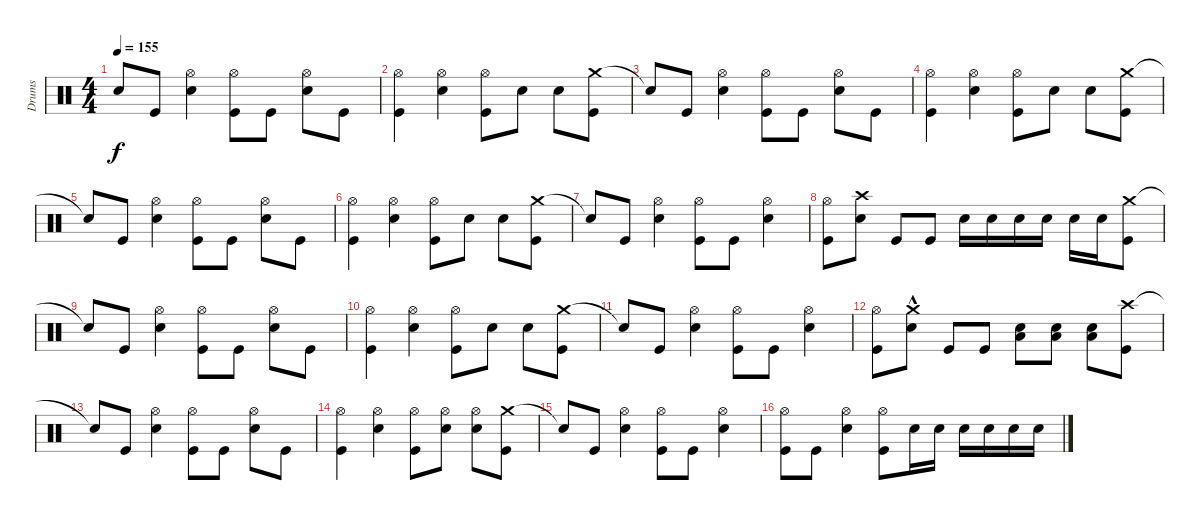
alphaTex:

\track ("Drums" "Drums") {instrument percussion}
\staff {score}
\articulation defaults
\ts (4 4)
\tempo 155
\clef neutral
\ks c "Snare (hit)"{t}.8{dy f} "Kick (hit)".8
("Hi-Hat (open)" "Electric Snare (hit)").4 ("Hi-Hat (open)" "Kick (hit)").8 "Kick (hit)".8 ("Hi-Hat (open)" "Electric Snare (hit)").8 "Kick (hit)".8 |
("Kick (hit)" "Hi-Hat (open)").4 ("Electric Snare (hit)" "Hi-Hat (open)").4 ("Kick (hit)" "Hi-Hat (open)").8 "Electric Snare (hit)".8 "Electric Snare (hit)".8 ("Crash medium (hit)" "Kick (hit)").8 |
"Snare (hit)"{t}.8 "Kick (hit)".8 ("Electric Snare (hit)" "Hi-Hat (open)").4 ("Kick (hit)" "Hi-Hat (open)").8 "Kick (hit)".8 ("Electric Snare (hit)" "Hi-Hat (open)").8 "Kick (hit)".8 |
("Kick (hit)" "Hi-Hat (open)").4 ("Electric Snare (hit)" "Hi-Hat (open)").4 ("Kick (hit)" "Hi-Hat (open)").8 "Electric Snare (hit)".8 "Electric Snare (hit)".8 ("Crash medium (hit)" "Kick (hit)").8 |
"Snare (hit)"{t}.8 "Kick (hit)".8 ("Electric Snare (hit)" "Hi-Hat (open)").4 ("Kick (hit)" "Hi-Hat (open)").8 "Kick (hit)".8 ("Electric Snare (hit)" "Hi-Hat (open)").8 "Kick (hit)".8 |
("Kick (hit)" "Hi-Hat (open)").4 ("Electric Snare (hit)" "Hi-Hat (open)").4 ("Kick (hit)" "Hi-Hat (open)").8 "Electric Snare (hit)".8 "Electric Snare (hit)".8 ("Crash medium (hit)" "Kick (hit)").8 |
"Snare (hit)"{t}.8 "Kick (hit)".8 ("Electric Snare (hit)" "Hi-Hat (open)").4 ("Kick (hit)" "Hi-Hat (open)").8 "Kick (hit)".8 ("Electric Snare (hit)" "Hi-Hat (open)").4 |
("Kick (hit)" "Hi-Hat (open)").8 ("Crash high (hit)" "Electric Snare (hit)").8 "Kick (hit)".8 "Kick (hit)".8 "Electric Snare (hit)".16 "Electric Snare (hit)".16 "Electric Snare (hit)".16 "Electric Snare (hit)".16 "Electric Snare (hit)".16 "Electric Snare (hit)".16 ("Crash medium (hit)" "Kick (hit)").8 |
"Snare (hit)"{t}.8 "Kick (hit)".8 ("Electric Snare (hit)" "Hi-Hat (open)").4 ("Kick (hit)" "Hi-Hat (open)").8 "Kick (hit)".8 ("Electric Snare (hit)" "Hi-Hat (open)").8 "Kick (hit)".8 |
("Kick (hit)" "Hi-Hat (open)").4 ("Electric Snare (hit)" "Hi-Hat (open)").4 ("Kick (hit)" "Hi-Hat (open)").8 "Electric Snare (hit)".8 "Electric Snare (hit)".8 ("Crash medium (hit)" "Kick (hit)").8 |
"Snare (hit)"{t}.8 "Kick (hit)".8 ("Electric Snare (hit)" "Hi-Hat (open)").4 ("Kick (hit)" "Hi-Hat (open)").8 "Kick (hit)".8 ("Electric Snare (hit)" "Hi-Hat (open)").4 |
("Hi-Hat (open)" "Kick (hit)").8 ("Electric Snare (hit)" "Crash medium (hit)"{hac}).8 "Kick (hit)".8 "Kick (hit)".8 ("Electric Snare (hit)" "Low Tom (hit)").8 ("Low Tom (hit)" "Electric Snare (hit)").8 ("Electric Snare (hit)" "Low Tom (hit)").8 ("Crash high (hit)" "Kick (hit)").8 |
"Snare (hit)"{t}.8 "Kick (hit)".8 ("Hi-Hat (open)" "Electric Snare (hit)").4 ("Hi-Hat (open)" "Kick (hit)").8 "Kick (hit)".8 ("Hi-Hat (open)" "Electric Snare (hit)").8 "Kick (hit)".8 |
("Kick (hit)" "Hi-Hat (open)").4 ("Electric Snare (hit)" "Hi-Hat (open)").4 ("Hi-Hat (open)" "Kick (hit)").8 ("Hi-Hat (open)" "Electric Snare (hit)").8 ("Hi-Hat (open)" "Electric Snare (hit)").8 ("Crash medium (hit)" "Kick (hit)").8 |
"Snare (hit)"{t}.8 "Kick (hit)".8 ("Electric Snare (hit)" "Hi-Hat (open)").4 ("Kick (hit)" "Hi-Hat (open)").8 "Kick (hit)".8 ("Electric Snare (hit)" "Hi-Hat (open)").4 |
("Kick (hit)" "Hi-Hat (open)").8 "Kick (hit)".8 ("Electric Snare (hit)" "Hi-Hat (open)").4 ("Kick (hit)" "Hi-Hat (open)").8 "Electric Snare (hit)".16 "Electric Snare (hit)".16 "Electric Snare (hit)".16 "Electric Snare (hit)".16 "Electric Snare (hit)".16 "Electric Snare (hit)".16
